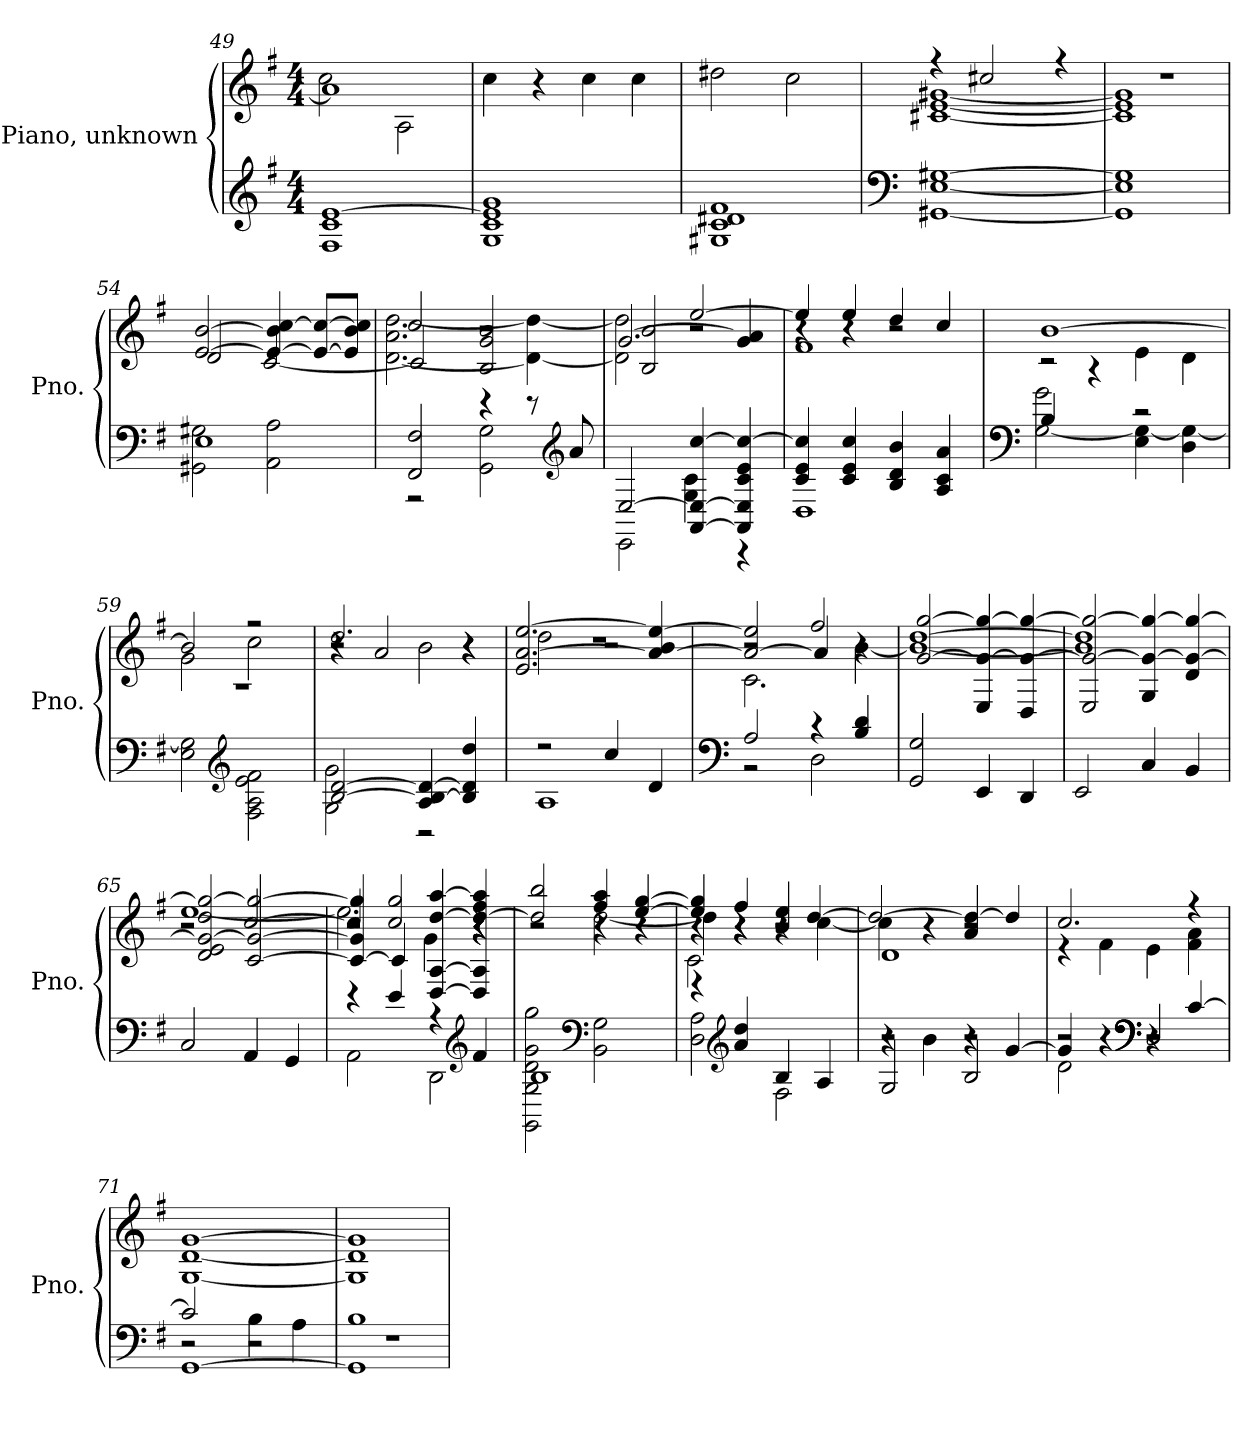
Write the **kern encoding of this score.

**kern	**kern
*part1	*part1
*staff2	*staff1
*I"Piano, unknown	*
*I'Pno.	*
*clefG2	*clefG2
*k[f#]	*k[f#]
*M4/4	*M4/4
=49	=49
*^	*^
[1e	1F# 1c	1a]	2cc\
.	.	.	2A\
*v	*v	*	*
*	*v	*v
=50	=50
1G 1c 1e] 1g	4cc\
.	4r
.	4cc\
.	4cc\
=51	=51
1G#X 1c 1d#X 1f#	2dd#X\
.	2cc\
=52	=52
*clefF4	*
*	*^
[1GG#X [1E [1G#X	4r	[1c#X [1e [1g#X
.	2cc#X/	.
.	4r	.
=53	=53	=53
1GG#] 1E] 1G#]	1r	1c#] 1e] 1g#]
=54	=54	=54
*^	*	*
1E	2GG#X\ 2G#X\	[2e/ [2b/	2d/
.	2AA\ 2A\	4e/_ 4b/] [4cc/	[2c/
.	.	8e/_ 8cc/_L	.
.	.	8e/] 8b/ 8cc/]J	.
!!LO:LB:g=z
=55	=55	=55	=55
*	*	*	*^
2FF#/ 2F#/	2r	2cc/	[2.d\ 2.a\ [2.dd\	2c/]
4r	2GG\ 2G\	2B/ 2g/ 2b/	.	2r
8r	.	.	4d\_ 4dd\_	.
*clefG2	*	*	*	*
8a/	.	.	.	.
=56	=56	=56	=56	=56
[2E/	2EE\	[2.g/	2d\] 2dd\]	2B/ 2b/
[4AA/ 4E/_ [4cc/	4G\ 4c\	.	2r	[2ee/
4AA/] 4E/] 4c/ 4e/ 4cc/_	4r	4g/] 4a/	.	.
=57	=57	=57	=57	=57
4c/ 4e/ 4cc/]	1D	4r	1f#	4ee/]
4c/ 4e/ 4cc/	.	4ee/	.	4r
4B/ 4d/ 4b/	.	4dd/	.	2r
4A/ 4c/ 4a/	.	4cc/	.	.
*	*	*v	*v	*v
=58	=58	=58
*clefF4	*	*
*	*	*^
4B/	[2G\ 2g\	[1b	2r
4r	.	.	.
2r	4E\ 4G\_	.	4e\
.	4D\ 4G\_	.	4d\
=59	=59	=59	=59
1r	2E\ 2G\]	2b/]	2g\
*clefG2	*	*	*
.	2F#\ 2A\ 2e\ 2f#\	2r	2cc\
=60	=60	=60	=60
*	*	*	*^
[2B/ [2d/	2G\ 2g\	2.dd/	2r	4r
.	.	.	.	2a/
4A/ 4B/_ 4d/_	2r	.	2b\	.
4B/] 4d/] 4dd/	.	4r	.	4r
!!LO:LB:g=z	!!	!!
=61	=61	=61	=61	=61
2r	1A	1r	2dd\	2.e/ [2.a/ [2.ee/
4cc/	.	.	2r	.
4d/	.	.	.	4a/_ 4b/ 4ee/_
=62	=62	=62	=62	=62
*clefF4	*	*	*	*
2A/	2r	2r	2.c\	2a/_ 2ee/]
4r	2D\	2ff#/	.	4a/]
4B/ 4d/	.	.	[4b\	4r
*v	*v	*	*	*
=63	=63	=63	=63
2GG/ 2G/	[1dd	1b_	[2g/ [2gg/
4EE/	.	.	4E/ 4g/_ 4gg/_
4DD/	.	.	4D/ 4g/_ 4gg/_
=64	=64	=64	=64
2EE/	1dd]	1b]	2E/ 2g/_ 2gg/_
4C/	.	.	4G/ 4g/_ 4gg/_
4BB/	.	.	4d/ 4g/_ 4gg/_
=65	=65	=65	=65
2C/	2r	[1ee	2d/ 2e/ 2g/_ 2dd/ 2gg/_
4AA/	[2cc/	.	[2c/ 2g/_ 2gg/_
4GG/	.	.	.
=66	=66	=66	=66
*^	*	*	*^
4r	2AA\	4cc/]	2.ee\]	4c/_ 4g/] 4gg/]	2r
4e/	.	2cc/ 2gg/	.	4c/]	.
4r	2DD\	.	.	[4D/ [4A/ [4dd/ [4aa/	4g\
*clefG2	*	*	*	*	*
4f#/	.	4r	4r	4D/] 4A/] 4dd/_ 4ff#/ 4aa/]	4r
*	*	*	*	*v	*v
!!LO:LB:g=z
=67	=67	=67	=67	=67
1B	2GG\ 2G\ 2d\ 2g\ 2gg\	2r	2r	2dd/] 2bb/
*clefF4	*	*	*	*
.	2BB\ 2G\	4r	[2dd\	4ff#/ 4aa/
.	.	[4ee/ [4gg/	.	4r
=68	=68	=68	=68	=68
*	*	*	*	*^
4r	2D\ 2A\	4ee/] 4gg/]	4dd\]	4r	2c\
*clefG2	*	*	*	*	*
4a/ 4dd/	.	4r	4r	4ff#/	.
4B/	2F#\	2r	4r	4b/ 4ee/	2r
4A/	.	.	[4cc\	[4dd/	.
*	*	*	*	*v	*v
=69	=69	=69	=69	=69
*	*^	*	*	*
2r	4r	2G/	1d	4cc\]	2dd/_
.	4b\	.	.	4r	.
4r	2r	2B/	.	2r	4a/ 4dd/_
[4g/	.	.	.	.	4dd/]
*	*	*	*	*v	*v
=70	=70	=70	=70	=70
4g/]	2d\	2r	2.cc/	4r
4r	.	.	.	4f#\
*clefF4	*	*	*	*
4r	2r	2D/	.	4e\
[4c/	.	.	4r	4f#\ 4a\
*	*	*	*v	*v
=71	=71	=71	=71
2c/]	2r	[1GG	[1G [1d [1g
2r	4B\	.	.
.	4A\	.	.
=72	=72	=72	=72
1r	1B	1GG]	1G] 1d] 1g]
*v	*v	*v	*
=	=
*-	*-
